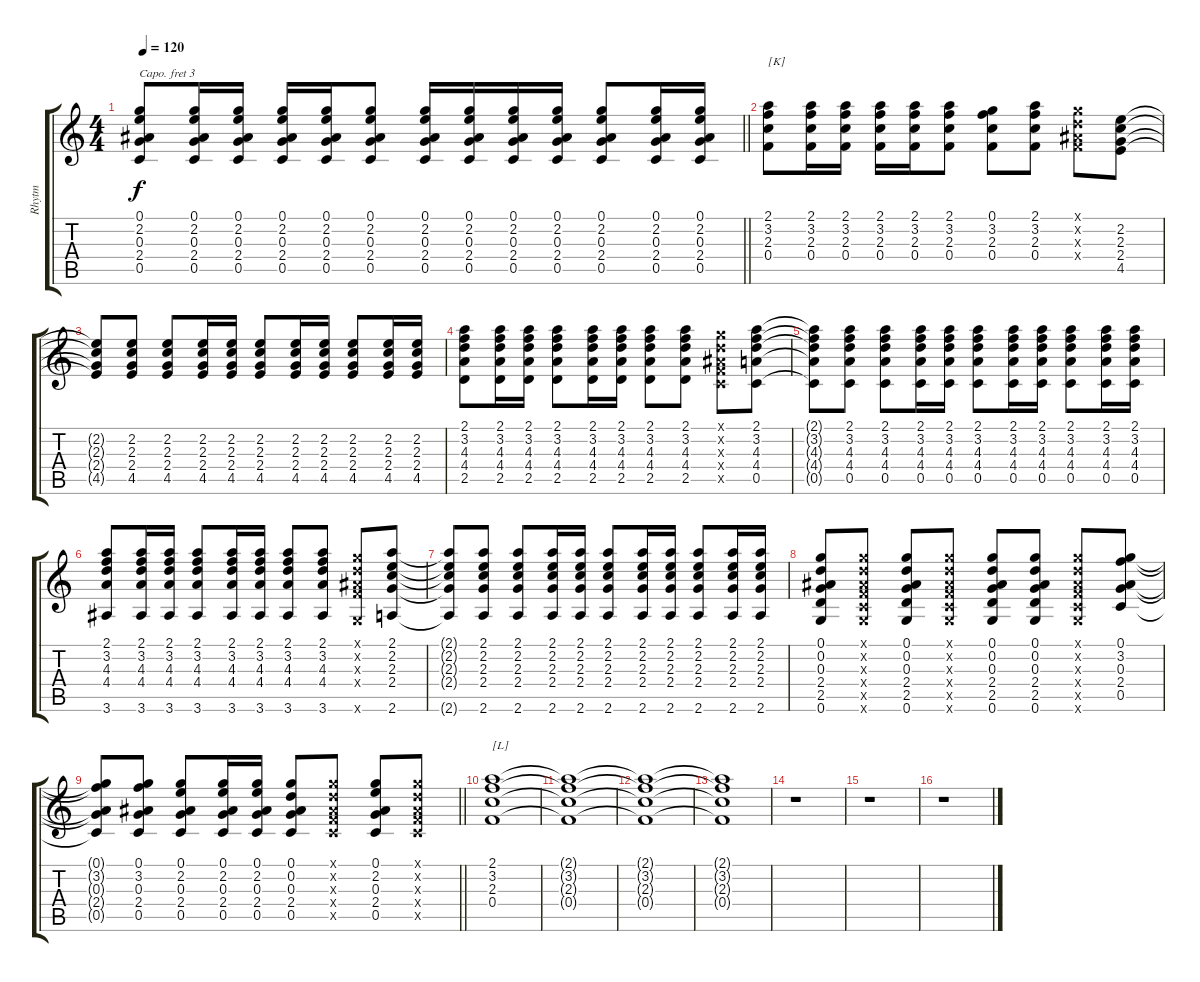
\track ("Rhytm" "Rhytm") {instrument acousticguitarsteel}
\staff {score tabs}
\capo 3
\tuning (E4 B3 G3 D3 A2 E2) {hide}
\ts (4 4)
\tempo 120
\clef g2
\barLineRight lightlight
\ks c
(0.1 2.2 0.3 2.4 0.5).8{dy f} (0.1 2.2 0.3 2.4 0.5).16 (0.1 2.2 0.3 2.4 0.5).16 (0.1 2.2 0.3 2.4 0.5).16 (0.1 2.2 0.3 2.4 0.5).16 (0.1 2.2 0.3 2.4 0.5).8 (0.1 2.2 0.3 2.4 0.5).16 (0.1 2.2 0.3 2.4 0.5).16 (0.1 2.2 0.3 2.4 0.5).16 (0.1 2.2 0.3 2.4 0.5).16 (0.1 2.2 0.3 2.4 0.5).8 (0.1 2.2 0.3 2.4 0.5).16 (0.1 2.2 0.3 2.4 0.5).16 |
(2.1 3.2 2.3 0.4).8{txt "[K]"} (2.1 3.2 2.3 0.4).16 (2.1 3.2 2.3 0.4).16 (2.1 3.2 2.3 0.4).16 (2.1 3.2 2.3 0.4).16 (2.1 3.2 2.3 0.4).8 (0.1 3.2 2.3 0.4).8 (2.1 3.2 2.3 0.4).8 (0.1{x} 0.2{x} 0.3{x} 0.4{x}).8 (2.2 2.3 2.4 4.5).8 |
(2.2{t} 2.3{t} 2.4{t} 4.5{t}).8 (2.2 2.3 2.4 4.5).8 (2.2 2.3 2.4 4.5).8 (2.2 2.3 2.4 4.5).16 (2.2 2.3 2.4 4.5).16 (2.2 2.3 2.4 4.5).8 (2.2 2.3 2.4 4.5).16 (2.2 2.3 2.4 4.5).16 (2.2 2.3 2.4 4.5).8 (2.2 2.3 2.4 4.5).16 (2.2 2.3 2.4 4.5).16 |
(2.1 3.2 4.3 4.4 2.5).8 (2.1 3.2 4.3 4.4 2.5).16 (2.1 3.2 4.3 4.4 2.5).16 (2.1 3.2 4.3 4.4 2.5).8 (2.1 3.2 4.3 4.4 2.5).16 (2.1 3.2 4.3 4.4 2.5).16 (2.1 3.2 4.3 4.4 2.5).8 (2.1 3.2 4.3 4.4 2.5).8 (0.1{x} 0.2{x} 0.3{x} 0.4{x} 0.5{x}).8 (2.1 3.2 4.3 4.4 0.5).8 |
(2.1{t} 3.2{t} 4.3{t} 4.4{t} 0.5{t}).8 (2.1 3.2 4.3 4.4 0.5).8 (2.1 3.2 4.3 4.4 0.5).8 (2.1 3.2 4.3 4.4 0.5).16 (2.1 3.2 4.3 4.4 0.5).16 (2.1 3.2 4.3 4.4 0.5).8 (2.1 3.2 4.3 4.4 0.5).16 (2.1 3.2 4.3 4.4 0.5).16 (2.1 3.2 4.3 4.4 0.5).8 (2.1 3.2 4.3 4.4 0.5).16 (2.1 3.2 4.3 4.4 0.5).16 |
(2.1 3.2 4.3 4.4 3.6).8 (2.1 3.2 4.3 4.4 3.6).16 (2.1 3.2 4.3 4.4 3.6).16 (2.1 3.2 4.3 4.4 3.6).8 (2.1 3.2 4.3 4.4 3.6).16 (2.1 3.2 4.3 4.4 3.6).16 (2.1 3.2 4.3 4.4 3.6).8 (2.1 3.2 4.3 4.4 3.6).8 (0.1{x} 0.2{x} 0.3{x} 0.4{x} 0.6{x}).8 (2.1 2.2 2.3 2.4 2.6).8 |
(2.1{t} 2.2{t} 2.3{t} 2.4{t} 2.6{t}).8 (2.1 2.2 2.3 2.4 2.6).8 (2.1 2.2 2.3 2.4 2.6).8 (2.1 2.2 2.3 2.4 2.6).16 (2.1 2.2 2.3 2.4 2.6).16 (2.1 2.2 2.3 2.4 2.6).8 (2.1 2.2 2.3 2.4 2.6).16 (2.1 2.2 2.3 2.4 2.6).16 (2.1 2.2 2.3 2.4 2.6).8 (2.1 2.2 2.3 2.4 2.6).16 (2.1 2.2 2.3 2.4 2.6).16 |
(0.1 0.2 0.3 2.4 2.5 0.6).8 (0.1{x} 0.2{x} 0.3{x} 0.4{x} 0.5{x} 0.6{x}).8 (0.1 0.2 0.3 2.4 2.5 0.6).8 (0.1{x} 0.2{x} 0.3{x} 0.4{x} 0.5{x} 0.6{x}).8 (0.1 0.2 0.3 2.4 2.5 0.6).8 (0.1 0.2 0.3 2.4 2.5 0.6).8 (0.1{x} 0.2{x} 0.3{x} 0.4{x} 0.5{x} 0.6{x}).8 (0.1 3.2 0.3 2.4 0.5).8 |
\barLineRight lightlight
(0.1{t} 3.2{t} 0.3{t} 2.4{t} 0.5{t}).8 (0.1 3.2 0.3 2.4 0.5).8 (0.1 2.2 0.3 2.4 0.5).8 (0.1 2.2 0.3 2.4 0.5).16 (0.1 2.2 0.3 2.4 0.5).16 (0.1 0.2 0.3 2.4 0.5).8 (0.1{x} 0.2{x} 0.3{x} 0.4{x} 0.5{x}).8 (0.1 2.2 0.3 2.4 0.5).8 (0.1{x} 0.2{x} 0.3{x} 0.4{x} 0.5{x}).8 |
(2.1 3.2 2.3 0.4).1{txt "[L]"} |
(2.1{t} 3.2{t} 2.3{t} 0.4{t}).1 |
(2.1{t} 3.2{t} 2.3{t} 0.4{t}).1 |
(2.1{t} 3.2{t} 2.3{t} 0.4{t}).1 |
r.1 |
r.1 |
r.1
